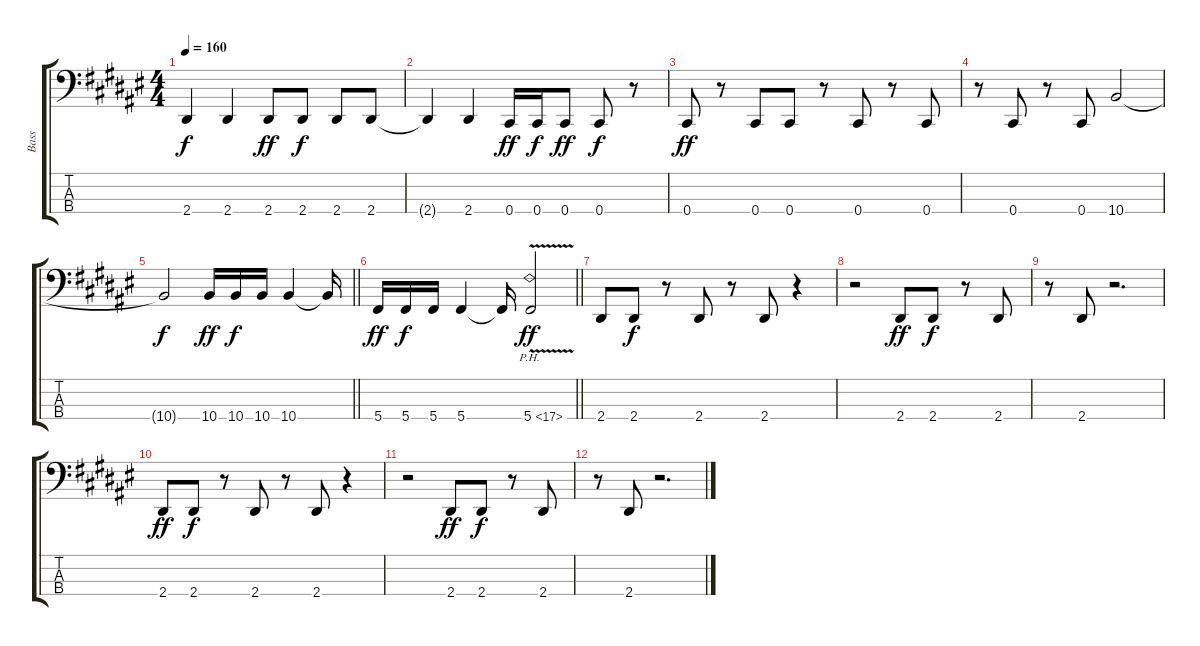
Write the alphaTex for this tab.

\track ("Bass" "Bass") {instrument acousticbass}
\staff {score tabs}
\tuning (Gb2 Db2 Ab1 Db1) {hide}
\ts (4 4)
\tempo 160
\clef f4
\ks d#minor
2.4{t}.4{dy f} 2.4.4 2.4.8{dy ff} 2.4.8{dy f} 2.4.8 2.4.8 |
2.4{t}.4 2.4.4 0.4.16{dy ff} 0.4.16{dy f} 0.4.8{dy ff} 0.4.8{dy f} r.8 |
0.4.8{dy ff} r.8 0.4.8 0.4.8 r.8 0.4.8 r.8 0.4.8 |
r.8 0.4.8 r.8 0.4.8 10.4.2 |
\barLineRight lightlight
10.4{t}.2{dy f} 10.4.16{dy ff} 10.4.16{dy f} 10.4.16 10.4.4 10.4{t}.16 |
\barLineRight lightlight
5.4.16{dy ff} 5.4.16{dy f} 5.4.16 5.4.4 5.4{t}.16 5.4{ph 12 v}.2{dy ff} |
2.4.8 2.4.8{dy f} r.8 2.4.8 r.8 2.4.8 r.4 |
r.2 2.4.8{dy ff} 2.4.8{dy f} r.8 2.4.8 |
r.8 2.4.8 r.2{d} |
2.4.8{dy ff} 2.4.8{dy f} r.8 2.4.8 r.8 2.4.8 r.4 |
r.2 2.4.8{dy ff} 2.4.8{dy f} r.8 2.4.8 |
r.8 2.4.8 r.2{d}
